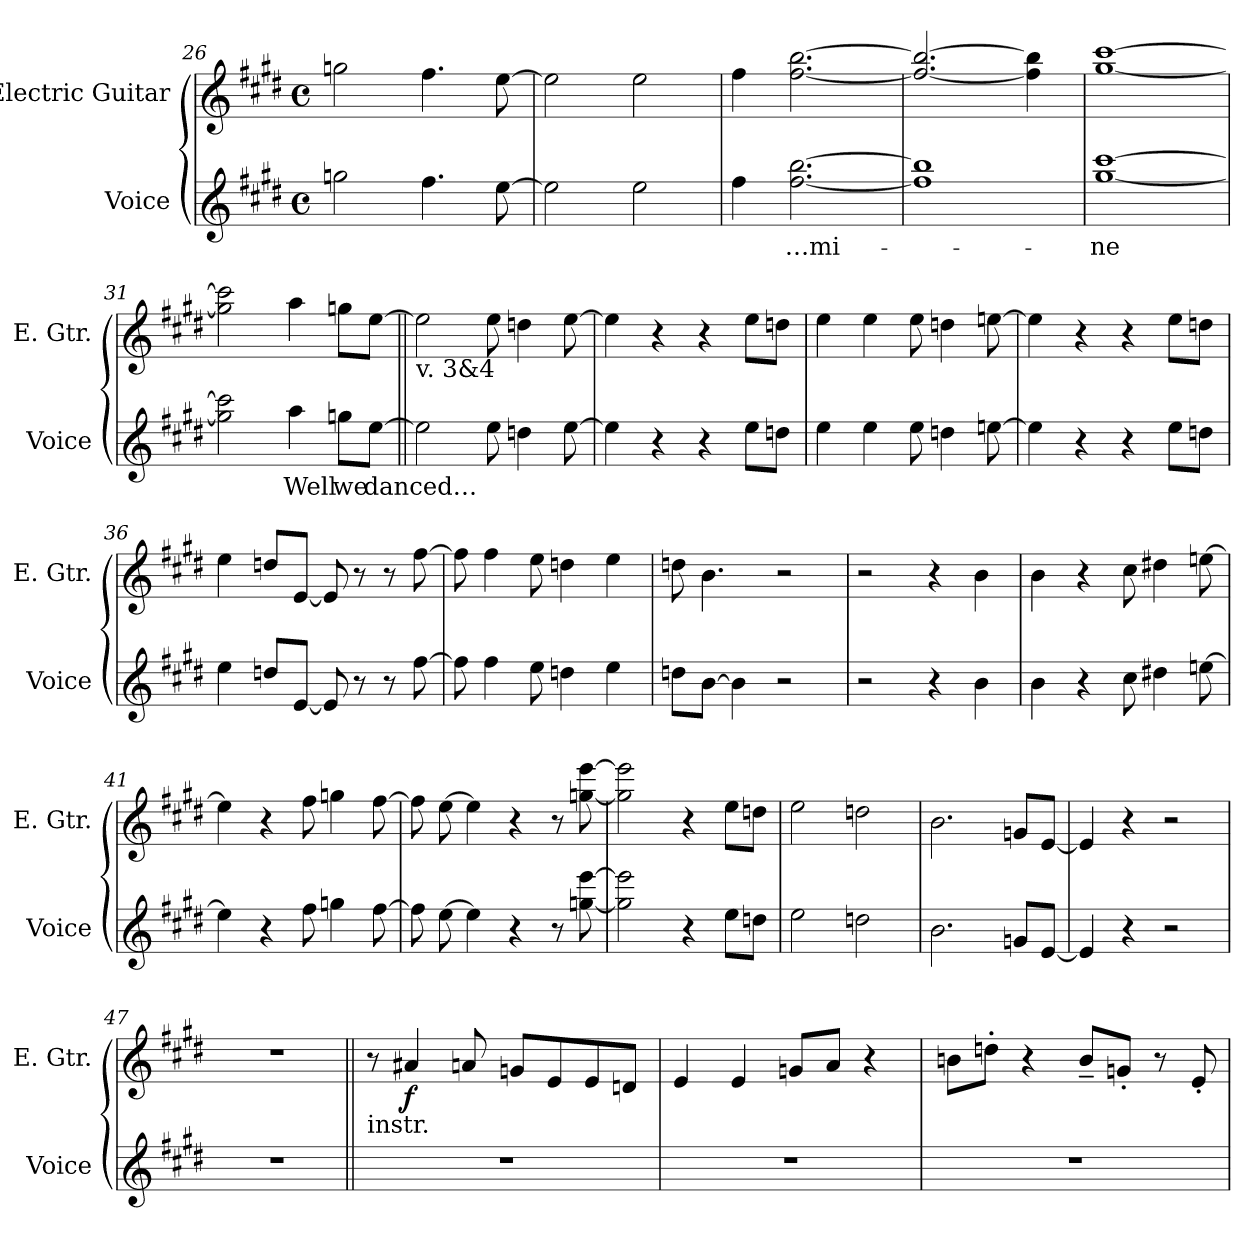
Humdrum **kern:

**kern	**text	**kern	**dynam
*part2	*part2	*part1	*part1
*staff2	*staff2	*staff1	*staff1
*I"Voice	*	*I"Electric Guitar	*
*I'Voice	*	*I'E. Gtr.	*
!!LO:PB:g=z
*clefG2	*	*clefG2	*
*	*	*ITrd7c12	*
*k[f#c#g#d#]	*	*k[f#c#g#d#]	*
*E:	*	*E:	*
*M4/4	*	*M4/4	*
*met(c)	*	*met(c)	*
=26	=26	=26	=26
2ggni\	.	2gni\	.
4.ff#i\	.	4.f#i\	.
[>8eei\	.	[>8ei\	.
=27	=27	=27	=27
2eei\]	.	2ei\]	.
2eei\	.	2ei\	.
=28	=28	=28	=28
4ff#i\	.	4f#i\	.
!	!LO:LY:b:color=#0055FF	!	!
[<2.ff#i\ [>2.bbi	…mi-	[<2.f#i\ [>2.bi	.
=29	=29	=29	=29
1ff#i] 1bbi]	.	2.f#i/_< 2.bi_>	.
.	.	4f#i\] 4bi]	.
!!LO:LB:g=z
=30	=30	=30	=30
!	!LO:LY:b:color=#0055FF	!	!
[<1gg#i [>1ccc#i	-ne	[<1g#i [>1cc#i	.
=31	=31	=31	=31
2gg#i\] 2ccc#i]	.	2g#i\] 2cc#i]	.
!	!LO:LY:b:color=#0055FF	!	!
4aai\	Well	4ai\	.
!	!LO:LY:b:color=#0055FF	!	!
8ggni\L	we	8gni\L	.
!	!LO:LY:b:color=#0055FF	!	!
[>8eei\J	danced…	[>8ei\J	.
!!LO:LB:g=z
=32||	=32||	=32||	=32||
!	!	!LO:TX:b:t=v. 3&4	!
2eei\]	.	2ei\]	.
8eei\	.	8ei\	.
4ddni\	.	4dni\	.
[>8eei\	.	[>8ei\	.
=33	=33	=33	=33
4eei\]	.	4ei\]	.
4r	.	4r	.
4r	.	4r	.
8eei\L	.	8ei\L	.
8ddni\J	.	8dni\J	.
=34	=34	=34	=34
4eei\	.	4ei\	.
4eei\	.	4ei\	.
8eei\	.	8ei\	.
4ddni\	.	4dni\	.
[>8eeni\	.	[>8eni\	.
=35	=35	=35	=35
4eei\]	.	4ei\]	.
4r	.	4r	.
4r	.	4r	.
8eei\L	.	8ei\L	.
8ddni\J	.	8dni\J	.
!!LO:LB:g=z
=36	=36	=36	=36
4eei\	.	4ei\	.
8ddni/L	.	8dni/L	.
[<8ei/J	.	[<8Ei/J	.
8ei/]	.	8Ei/]	.
8r	.	8r	.
8r	.	8r	.
[>8ff#i\	.	[>8f#i\	.
=37	=37	=37	=37
8ff#i\]	.	8f#i\]	.
4ff#i\	.	4f#i\	.
8eei\	.	8ei\	.
4ddni\	.	4dni\	.
4eei\	.	4ei\	.
=38	=38	=38	=38
8ddni\L	.	8dni\	.
[>8bi\J	.	4.Bi\	.
4bi\]	.	.	.
2r	.	2r	.
=39	=39	=39	=39
2r	.	2r	.
4r	.	4r	.
4bi\	.	4Bi\	.
!!LO:LB:g=z
=40	=40	=40	=40
4bi\	.	4Bi\	.
4r	.	4r	.
8cc#i\	.	8c#i\	.
4dd#Xi\	.	4d#Xi\	.
[>8eeni\	.	[>8eni\	.
=41	=41	=41	=41
4eei\]	.	4ei\]	.
4r	.	4r	.
8ff#i\	.	8f#i\	.
4ggni\	.	4gni\	.
[>8ff#i\	.	[>8f#i\	.
=42	=42	=42	=42
8ff#i\]	.	8f#i\]	.
[>8eei\	.	[>8ei\	.
4eei\]	.	4ei\]	.
4r	.	4r	.
8r	.	8r	.
[<8ggni\ [>8eeei	.	[<8gni\ [>8eei	.
=43	=43	=43	=43
2ggi\] 2eeei]	.	2gi\] 2eei]	.
4r	.	4r	.
8eei\L	.	8ei\L	.
8ddni\J	.	8dni\J	.
!!LO:LB:g=z
=44	=44	=44	=44
2eei\	.	2ei\	.
2ddni\	.	2dni\	.
=45	=45	=45	=45
2.bi\	.	2.Bi\	.
8gni/L	.	8Gni/L	.
[<8ei/J	.	[<8Ei/J	.
=46	=46	=46	=46
4ei/]	.	4Ei/]	.
4r	.	4r	.
2r	.	2r	.
=47	=47	=47	=47
1r	.	1r	.
!!LO:PB:g=z
=48||	=48||	=48||	=48||
!	!	!LO:TX:b:t=instr.	!
1r	.	8r	.
.	.	4A#Xi/	f
.	.	8Ani/	.
.	.	8Gni/L	.
.	.	8Ei/	.
.	.	8Ei/	.
.	.	8Dni/J	.
=49	=49	=49	=49
1r	.	4Ei/	.
.	.	4Ei/	.
.	.	8Gni/L	.
.	.	8Ai/J	.
.	.	4r	.
=50	=50	=50	=50
1r	.	8Bni\L	.
.	.	8dn'i\J	.
.	.	4r	.
.	.	8B~i/L	.
.	.	8Gn'i/J	.
.	.	8r	.
.	.	8E'i/	.
=	=	=	=
*-	*-	*-	*-
